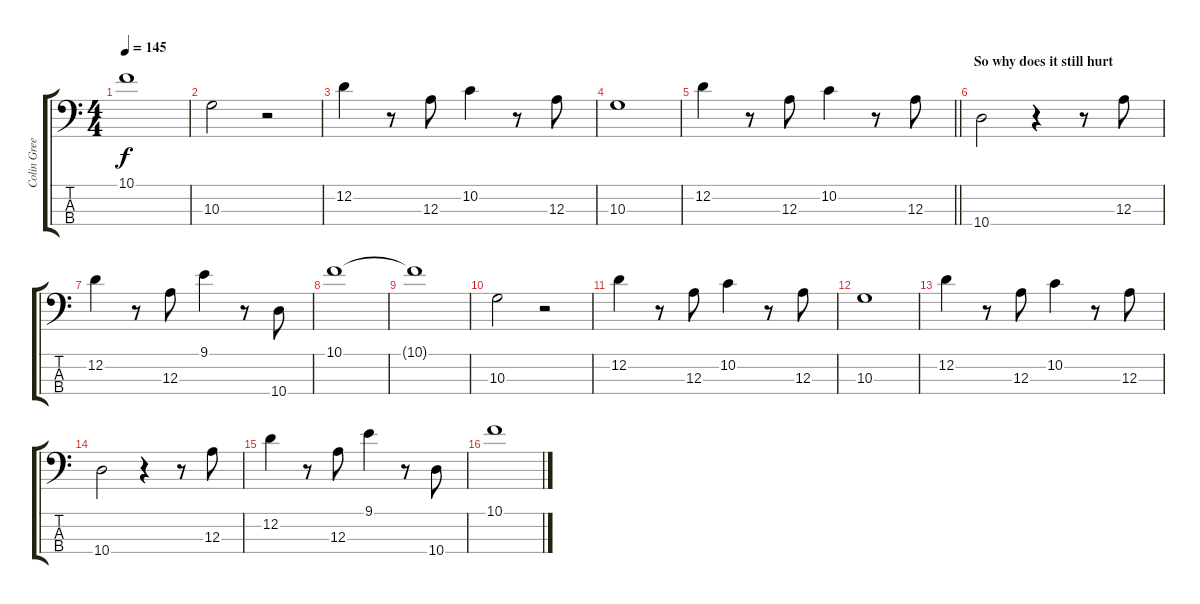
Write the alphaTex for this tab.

\track ("Colin Greenwood" "Colin Gree") {instrument electricbassfinger}
\staff {score tabs}
\tuning (G2 D2 A1 E1) {hide}
\ts (4 4)
\tempo 145
\clef f4
\ks c
10.1{t}.1{dy f} |
10.3.2 r.2 |
12.2.4 r.8 12.3.8 10.2.4 r.8 12.3.8 |
10.3.1 |
\barLineRight lightlight
12.2.4 r.8 12.3.8 10.2.4 r.8 12.3.8 |
\section ("" "So why does it still hurt")
10.4.2 r.4 r.8 12.3.8 |
12.2.4 r.8 12.3.8 9.1.4 r.8 10.4.8 |
10.1.1 |
10.1{t}.1 |
10.3.2 r.2 |
12.2.4 r.8 12.3.8 10.2.4 r.8 12.3.8 |
10.3.1 |
12.2.4 r.8 12.3.8 10.2.4 r.8 12.3.8 |
10.4.2 r.4 r.8 12.3.8 |
12.2.4 r.8 12.3.8 9.1.4 r.8 10.4.8 |
10.1.1
